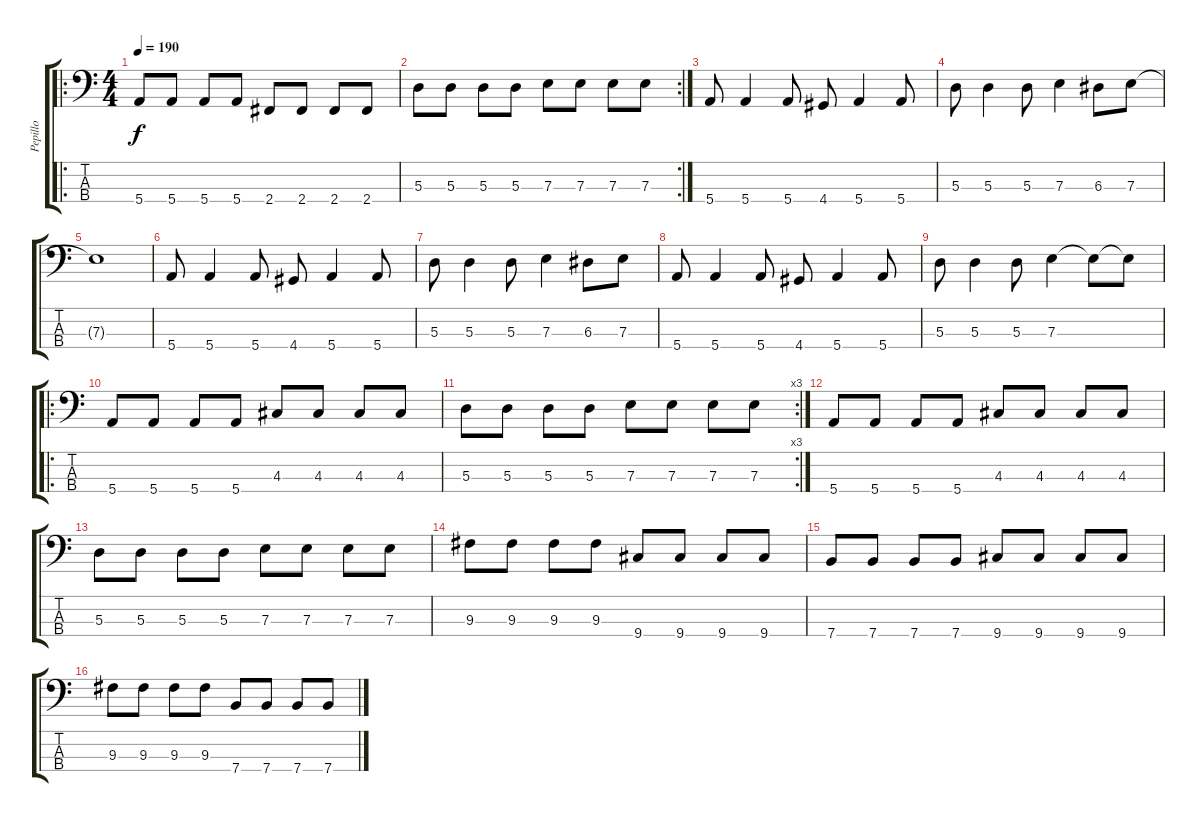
\track ("Pepillo" "Pepillo") {instrument electricbasspick}
\staff {score tabs}
\tuning (G2 D2 A1 E1) {hide}
\ro
\ts (4 4)
\tempo 190
\clef f4
\ks c
5.4.8{dy f} 5.4.8 5.4.8 5.4.8 2.4.8 2.4.8 2.4.8 2.4.8 |
\rc 2
5.3.8 5.3.8 5.3.8 5.3.8 7.3.8 7.3.8 7.3.8 7.3.8 |
5.4.8 5.4.4 5.4.8 4.4.8 5.4.4 5.4.8 |
5.3.8 5.3.4 5.3.8 7.3.4 6.3.8 7.3.8 |
7.3{t}.1 |
5.4.8 5.4.4 5.4.8 4.4.8 5.4.4 5.4.8 |
5.3.8 5.3.4 5.3.8 7.3.4 6.3.8 7.3.8 |
5.4.8 5.4.4 5.4.8 4.4.8 5.4.4 5.4.8 |
5.3.8 5.3.4 5.3.8 7.3.4 7.3{t}.8 7.3{t}.8 |
\ro
5.4.8 5.4.8 5.4.8 5.4.8 4.3.8 4.3.8 4.3.8 4.3.8 |
\rc 3
5.3.8 5.3.8 5.3.8 5.3.8 7.3.8 7.3.8 7.3.8 7.3.8 |
5.4.8 5.4.8 5.4.8 5.4.8 4.3.8 4.3.8 4.3.8 4.3.8 |
5.3.8 5.3.8 5.3.8 5.3.8 7.3.8 7.3.8 7.3.8 7.3.8 |
9.3.8 9.3.8 9.3.8 9.3.8 9.4.8 9.4.8 9.4.8 9.4.8 |
7.4.8 7.4.8 7.4.8 7.4.8 9.4.8 9.4.8 9.4.8 9.4.8 |
9.3.8 9.3.8 9.3.8 9.3.8 7.4.8 7.4.8 7.4.8 7.4.8
